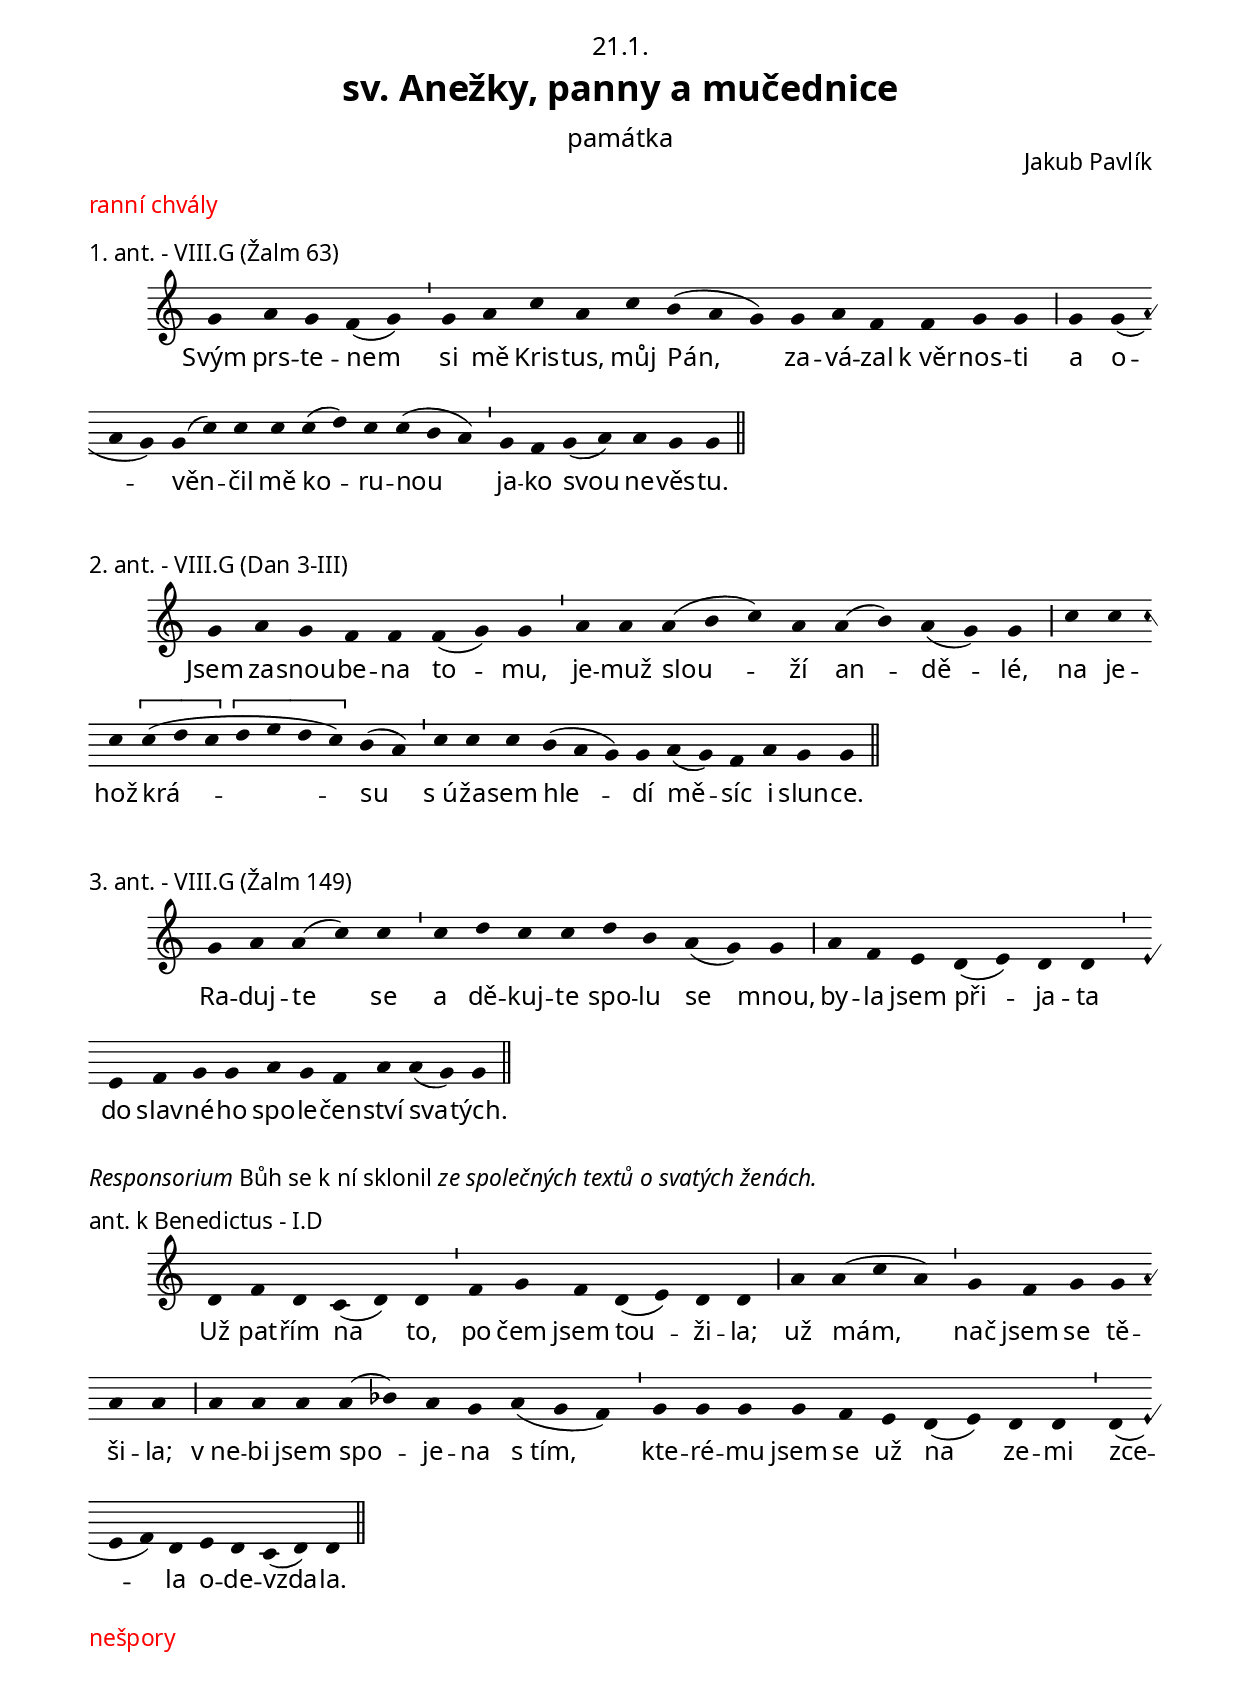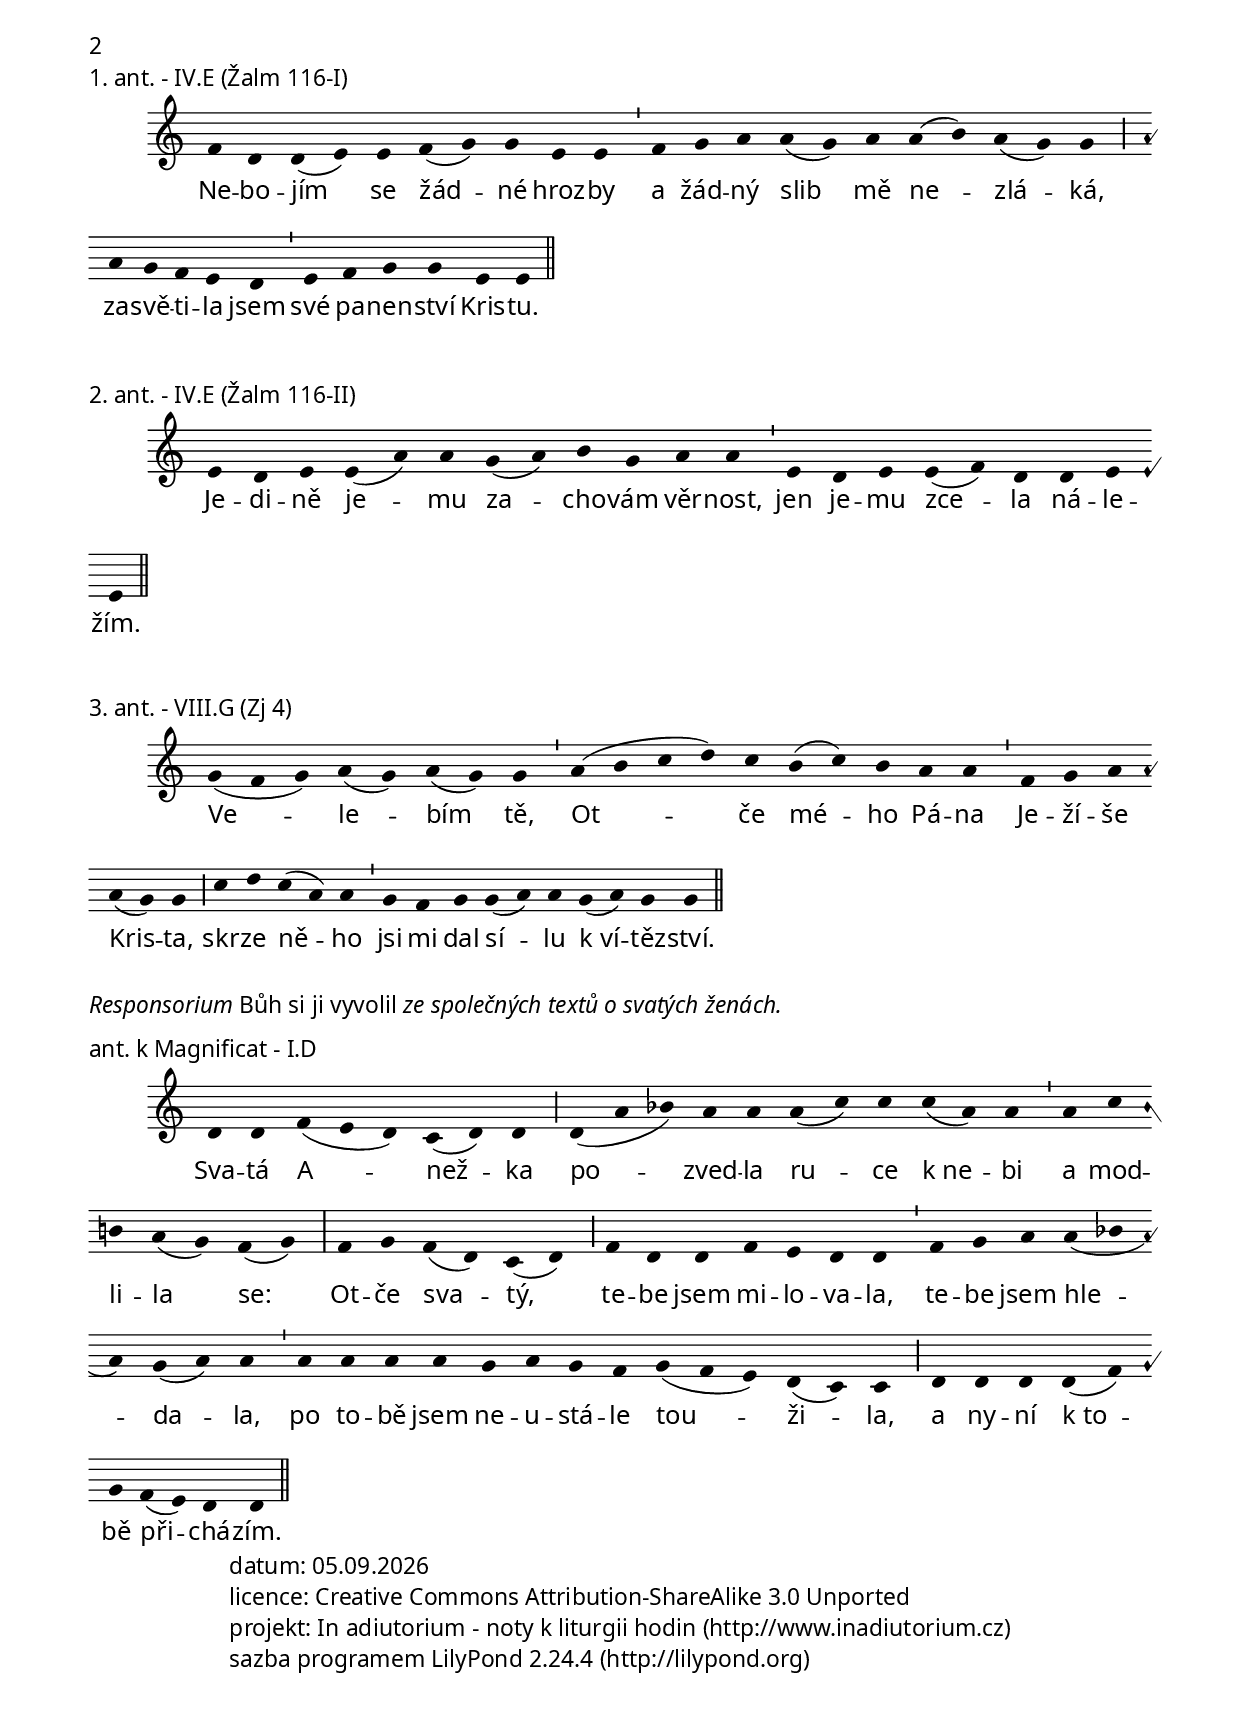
\version "2.15.40"

\include "../spolecne.ly"
\include "../dilyresponsorii.ly"

\header {
  title = \markup\titleSvatek
            "sv. Anežky, panny a mučednice"
            památka
            21.1.
  composer = "Jakub Pavlík"
}

\markup {\nadpisHodinka {"ranní chvály"}}

\score {
  \relative c'' {
    \choralniRezim
    g4 a g f( g) \barMin 
    g a c a c b( a g) g a f f g g \barMaior
    g g( a g) g( c) c c c( d) c c( b a) \barMin
    g f g( a) a g g \barFinalis
  }
  \addlyrics {
    Svým prs -- te -- nem 
    si mě Kris -- tus, můj Pán, za -- vá -- zal k_věr -- nos -- ti
    a o -- věn -- čil mě ko -- ru -- nou
    ja -- ko svou ne -- věs -- tu.
  }
  \header {
    quid = "1. ant."
    modus = "VIII"
    differentia = "G" 
    psalmus = "Žalm 63"
    id = ""
    piece = \markup {\sestavTitulek}
  }
}

\score {
  \relative c'' {
    \choralniRezim
    g4 a g f f f( g) g \barMin 
    a a a( b c) a a( b) a( g) g \barMaior
    c c c \[ c( d c \] \[ d e d c) \] b( a) \barMin
    c c c b( a g) g a( g) f a g g \barFinalis
  }
  \addlyrics {
    Jsem za -- snou -- be -- na to -- mu,
    je -- muž slou -- ží an -- dě -- lé,
    na je -- hož krá -- su 
    s_ú -- ža -- sem hle -- dí
    mě -- síc i slun -- ce.
  }
  \header {
    quid = "2. ant."
    modus = "VIII"
    differentia = "G" 
    psalmus = "Dan 3-III"
    id = ""
    piece = \markup {\sestavTitulek}
  }
}

\score {
  \relative c'' {
    \choralniRezim
    g4 a a( c) c \barMin 
    c d c c d b a( g) g \barMaior
    a f e d( e) d d \barMin
    e f g g a g f a a( g) g \barFinalis
  }
  \addlyrics {
    Ra -- duj -- te se 
    a dě -- kuj -- te spo -- lu se mnou,
    by -- la jsem při -- ja -- ta
    do slav -- né -- ho spo -- le -- čen -- ství sva -- tých.
  }
  \header {
    quid = "3. ant."
    modus = "VIII"
    differentia = "G" 
    psalmus = "Žalm 149"
    id = ""
    piece = \markup {\sestavTitulek}
  }
}

\markup\italic{
  Responsorium \upright{Bůh se k ní sklonil} 
  ze společných textů o svatých ženách.
}

\score {
  \relative c' {
    \choralniRezim
    d4 f d c( d) d \barMin f g f d( e) d d \barMaior
    a' a( c a) \barMin g f g g a a \barMaior
    a a a a( bes) a g a( g f) \barMin 
    g g g g f e d( e) d d \barMin
    d( e f) d e d c( d) d \barFinalis
  }
  \addlyrics {
    Už pat -- řím na to, po čem jsem tou -- ži -- la;
    už mám, nač jsem se tě -- ši -- la;
    v_ne -- bi jsem spo -- je -- na s_tím,
    kte -- ré -- mu jsem se už na ze -- mi zce -- la o -- de -- vzda -- la.
  }
  \header {
    quid = "ant. k Benedictus"
    modus = "I"
    differentia = "D" 
    psalmus = ""
    id = ""
    piece = \markup {\sestavTitulekBezZalmu}
  }
}

\markup {\nadpisHodinka {"nešpory"}}

\score {
  \relative c' {
    \choralniRezim
    f4 d d( e) e f( g) g e e \barMin
    f g a a( g) a a( b) a( g) g \barMaior
    a g f e d \barMin e f g g e e \barFinalis
  }
  \addlyrics {
    Ne -- bo -- jím se žád -- né hroz -- by
    a žád -- ný slib mě ne -- zlá -- ká,
    za -- svě -- ti -- la jsem své pa -- nen -- ství Kris -- tu.
  }
  \header {
    quid = "1. ant."
    modus = "IV"
    differentia = "E" 
    psalmus = "Žalm 116-I"
    id = ""
    piece = \markup {\sestavTitulek}
  }
}

\score {
  \relative c' {
    \choralniRezim
    e4 d e e( a) a g( a) b g a a \barMin
    e d e e( f) d d e e \barFinalis
  }
  \addlyrics {
    Je -- di -- ně je -- mu za -- cho -- vám věr -- nost,
    jen je -- mu zce -- la ná -- le -- žím.
  }
  \header {
    quid = "2. ant."
    modus = "IV"
    differentia = "E" 
    psalmus = "Žalm 116-II"
    id = ""
    piece = \markup {\sestavTitulek}
  }
}

\score {
  \relative c'' {
    \choralniRezim
    g4( f g) a( g) a( g) g \barMin
    a( b c d) c b( c) b a a \barMin f g a a( g) g \barMaior
    c d c( a) a \barMin g f g g( a) a g( a) g g \barFinalis
  }
  \addlyrics {
    Ve -- le -- bím tě,
    Ot -- če mé -- ho Pá -- na Je -- ží -- še Kris -- ta,
    skr -- ze ně -- ho jsi mi dal sí -- lu k_ví -- těz -- ství.
  }
  \header {
    quid = "3. ant."
    modus = "VIII"
    differentia = "G" 
    psalmus = "Zj 4"
    id = ""
    piece = \markup {\sestavTitulek}
  }
}

\markup\italic{
  Responsorium \upright{Bůh si ji vyvolil} 
  ze společných textů o svatých ženách.
}

\score {
  \relative c' {
    \choralniRezim
    d4 d f( e d) c( d) d \barMaior 
    \stemUp d( a' bes) a a a( c) c c( a) a \barMin
    a c b! a( g) f( g) \barMax
    
    f4 g f( d) c( d) \barMaior
    f d d f e d d \barMin
    f g a a( bes a) g( a) a \barMin
    a a a a g a g f g( f e) d( c) c \barMaior
    d d d d( f) g f( e) d d \barFinalis
  }
  \addlyrics {
    Sva -- tá A -- než -- ka 
    po -- zved -- la ru -- ce k_ne -- bi
    a mod -- li -- la se:
    Ot -- če sva -- tý, te -- be jsem mi -- lo -- va -- la,
    te -- be jsem hle -- da -- la,
    po to -- bě jsem ne -- u -- stá -- le tou -- ži -- la,
    a ny -- ní k_to -- bě při -- chá -- zím.
  }
  \header {
    quid = "ant. k Magnificat"
    modus = "I"
    differentia = "D" 
    psalmus = ""
    id = ""
    piece = \markup {\sestavTitulekBezZalmu}
  }
}